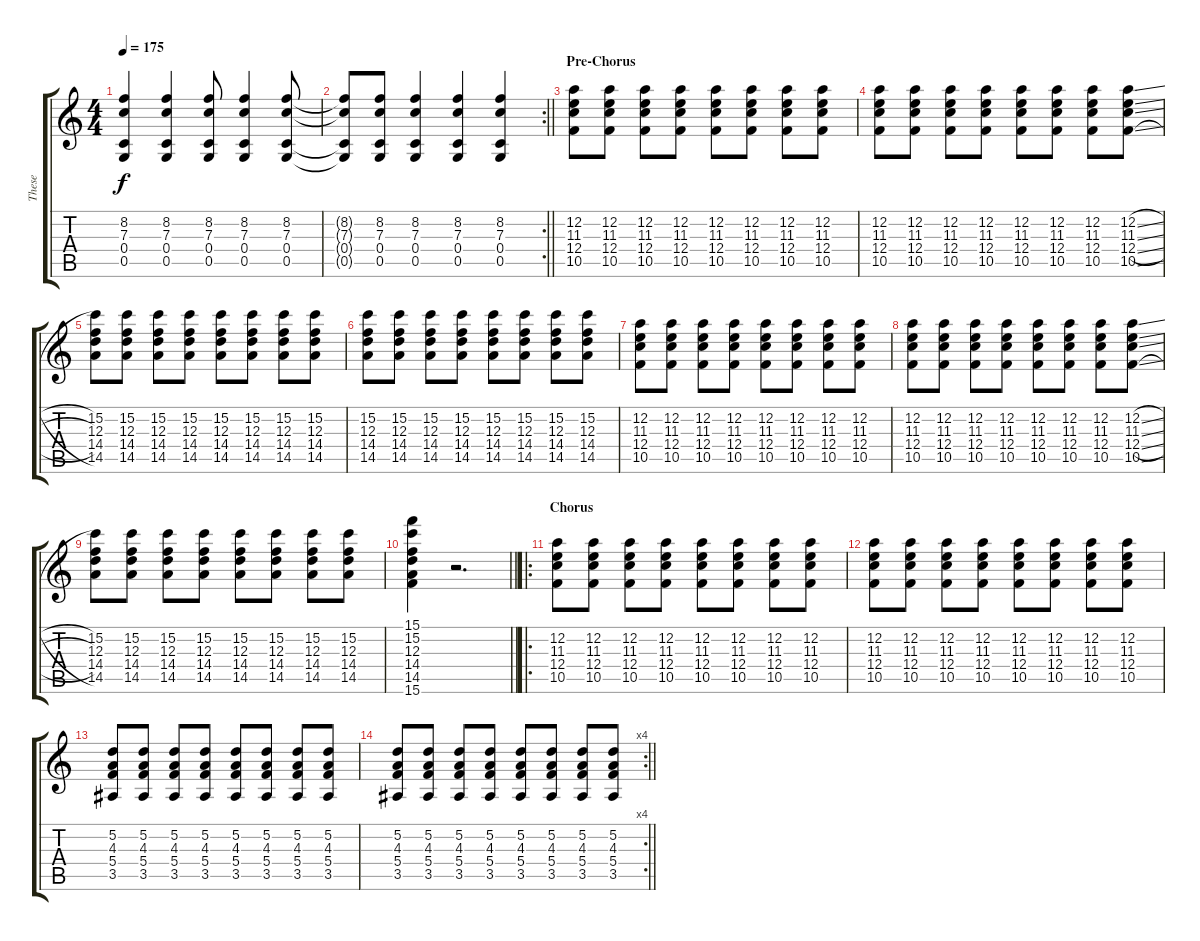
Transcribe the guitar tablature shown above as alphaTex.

\track ("These" "These") {instrument electricguitarjazz}
\staff {score tabs}
\tuning (D4 A3 F3 C3 G2 D2) {hide}
\ts (4 4)
\tempo 175
\clef g2
\ks c
(8.2 7.3 0.4 0.5).4{dy f} (8.2 7.3 0.4 0.5).4 (8.2 7.3 0.4 0.5).8 (8.2 7.3 0.4 0.5).4 (8.2 7.3 0.4 0.5).8 |
\rc 2
\barLineRight lightlight
(8.2{t} 7.3{t} 0.4{t} 0.5{t}).8 (8.2 7.3 0.4 0.5).8 (8.2 7.3 0.4 0.5).4 (8.2 7.3 0.4 0.5).4 (8.2 7.3 0.4 0.5).4 |
\section ("" "Pre-Chorus")
(12.2 11.3 12.4 10.5).8 (12.2 11.3 12.4 10.5).8 (12.2 11.3 12.4 10.5).8 (12.2 11.3 12.4 10.5).8 (12.2 11.3 12.4 10.5).8 (12.2 11.3 12.4 10.5).8 (12.2 11.3 12.4 10.5).8 (12.2 11.3 12.4 10.5).8 |
(12.2 11.3 12.4 10.5).8 (12.2 11.3 12.4 10.5).8 (12.2 11.3 12.4 10.5).8 (12.2 11.3 12.4 10.5).8 (12.2 11.3 12.4 10.5).8 (12.2 11.3 12.4 10.5).8 (12.2 11.3 12.4 10.5).8 (12.2{sl} 11.3{sl} 12.4{sl} 10.5{sl}).8 |
(15.2 12.3 14.4 14.5).8 (15.2 12.3 14.4 14.5).8 (15.2 12.3 14.4 14.5).8 (15.2 12.3 14.4 14.5).8 (15.2 12.3 14.4 14.5).8 (15.2 12.3 14.4 14.5).8 (15.2 12.3 14.4 14.5).8 (15.2 12.3 14.4 14.5).8 |
(15.2 12.3 14.4 14.5).8 (15.2 12.3 14.4 14.5).8 (15.2 12.3 14.4 14.5).8 (15.2 12.3 14.4 14.5).8 (15.2 12.3 14.4 14.5).8 (15.2 12.3 14.4 14.5).8 (15.2 12.3 14.4 14.5).8 (15.2 12.3 14.4 14.5).8 |
(12.2 11.3 12.4 10.5).8 (12.2 11.3 12.4 10.5).8 (12.2 11.3 12.4 10.5).8 (12.2 11.3 12.4 10.5).8 (12.2 11.3 12.4 10.5).8 (12.2 11.3 12.4 10.5).8 (12.2 11.3 12.4 10.5).8 (12.2 11.3 12.4 10.5).8 |
(12.2 11.3 12.4 10.5).8 (12.2 11.3 12.4 10.5).8 (12.2 11.3 12.4 10.5).8 (12.2 11.3 12.4 10.5).8 (12.2 11.3 12.4 10.5).8 (12.2 11.3 12.4 10.5).8 (12.2 11.3 12.4 10.5).8 (12.2{sl} 11.3{sl} 12.4{sl} 10.5{sl}).8 |
(15.2 12.3 14.4 14.5).8 (15.2 12.3 14.4 14.5).8 (15.2 12.3 14.4 14.5).8 (15.2 12.3 14.4 14.5).8 (15.2 12.3 14.4 14.5).8 (15.2 12.3 14.4 14.5).8 (15.2 12.3 14.4 14.5).8 (15.2 12.3 14.4 14.5).8 |
\barLineRight lightlight
(15.1 15.2 12.3 14.4 14.5 15.6).4 r.2{d} |
\ro
\section ("" "Chorus")
(12.2 11.3 12.4 10.5).8 (12.2 11.3 12.4 10.5).8 (12.2 11.3 12.4 10.5).8 (12.2 11.3 12.4 10.5).8 (12.2 11.3 12.4 10.5).8 (12.2 11.3 12.4 10.5).8 (12.2 11.3 12.4 10.5).8 (12.2 11.3 12.4 10.5).8 |
(12.2 11.3 12.4 10.5).8 (12.2 11.3 12.4 10.5).8 (12.2 11.3 12.4 10.5).8 (12.2 11.3 12.4 10.5).8 (12.2 11.3 12.4 10.5).8 (12.2 11.3 12.4 10.5).8 (12.2 11.3 12.4 10.5).8 (12.2 11.3 12.4 10.5).8 |
(5.2 4.3 5.4 3.5).8 (5.2 4.3 5.4 3.5).8 (5.2 4.3 5.4 3.5).8 (5.2 4.3 5.4 3.5).8 (5.2 4.3 5.4 3.5).8 (5.2 4.3 5.4 3.5).8 (5.2 4.3 5.4 3.5).8 (5.2 4.3 5.4 3.5).8 |
\rc 4
\barLineRight lightlight
(5.2 4.3 5.4 3.5).8 (5.2 4.3 5.4 3.5).8 (5.2 4.3 5.4 3.5).8 (5.2 4.3 5.4 3.5).8 (5.2 4.3 5.4 3.5).8 (5.2 4.3 5.4 3.5).8 (5.2 4.3 5.4 3.5).8 (5.2 4.3 5.4 3.5).8
